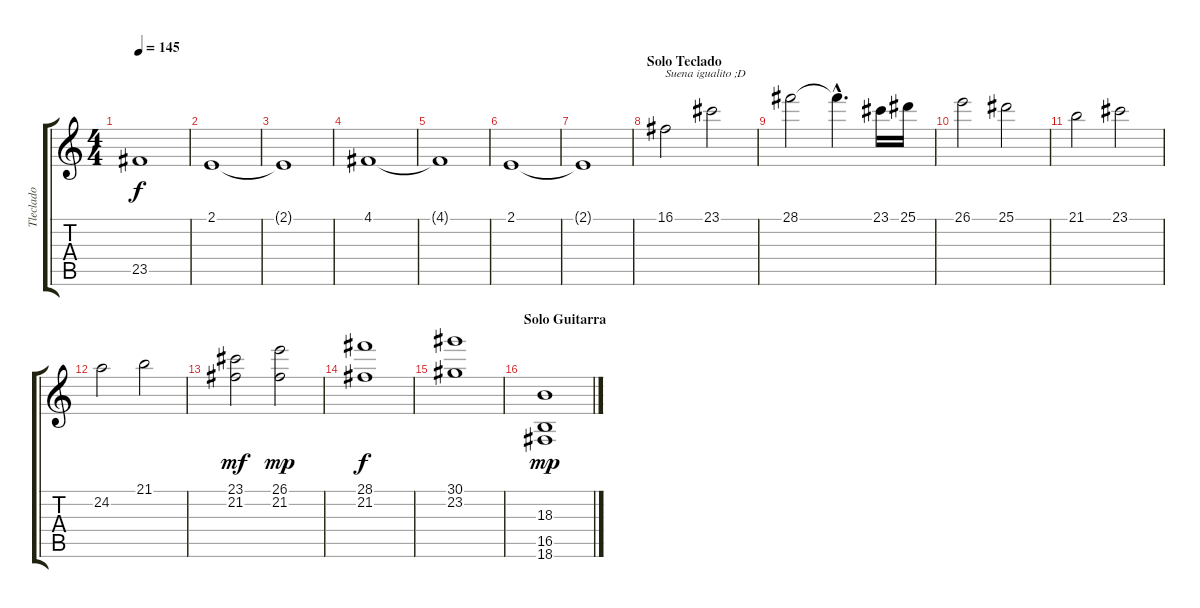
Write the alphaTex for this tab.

\track ("Tleclado" "Tleclado") {instrument stringensemble1}
\staff {score tabs}
\tuning (D4 A3 F3 C3 G2 C2) {hide}
\ts (4 4)
\tempo 145
\clef g2
\ks c
23.5{t}.1{dy f} |
2.1.1 |
2.1{t}.1 |
4.1.1 |
4.1{t}.1 |
2.1.1 |
2.1{t}.1 |
\section ("" "Solo Teclado ")
16.1.2{txt "Suena igualito ;D" volume 16} 23.1.2 |
28.1.2 28.1{hac t}.4{d} 23.1.16 25.1.16 |
26.1.2 25.1.2 |
21.1.2 23.1.2 |
24.2.2 21.1.2 |
(23.1 21.2).2{dy mf} (26.1 21.2).2{dy mp} |
(28.1 21.2).1{dy f} |
(30.1 23.2).1 |
\section ("" "Solo Guitarra")
(18.3 16.5 18.6).1{dy mp volume 13}
